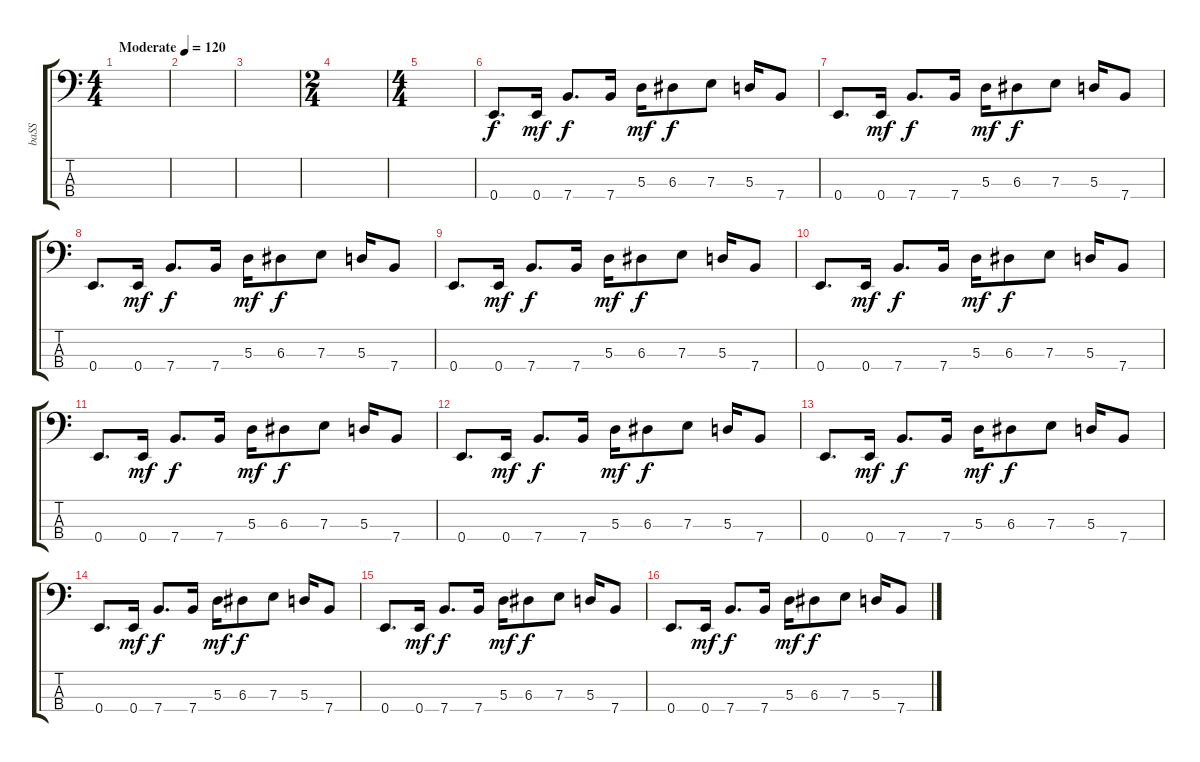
\track ("baSS" "baSS") {instrument electricbasspick}
\staff {score tabs}
\tuning (G2 D2 A1 E1) {hide}
\ts (4 4)
\tempo (120 "Moderate")
\clef f4
\ks c
|
|
|
\ts (2 4)
|
\ts (4 4)
|
0.4.8{d} 0.4.16{dy mf} 7.4.8{d dy f} 7.4.16 5.3.16{dy mf} 6.3.8{dy f} 7.3.8 5.3.16 7.4.8 |
0.4.8{d} 0.4.16{dy mf} 7.4.8{d dy f} 7.4.16 5.3.16{dy mf} 6.3.8{dy f} 7.3.8 5.3.16 7.4.8 |
0.4.8{d} 0.4.16{dy mf} 7.4.8{d dy f} 7.4.16 5.3.16{dy mf} 6.3.8{dy f} 7.3.8 5.3.16 7.4.8 |
0.4.8{d} 0.4.16{dy mf} 7.4.8{d dy f} 7.4.16 5.3.16{dy mf} 6.3.8{dy f} 7.3.8 5.3.16 7.4.8 |
0.4.8{d} 0.4.16{dy mf} 7.4.8{d dy f} 7.4.16 5.3.16{dy mf} 6.3.8{dy f} 7.3.8 5.3.16 7.4.8 |
0.4.8{d} 0.4.16{dy mf} 7.4.8{d dy f} 7.4.16 5.3.16{dy mf} 6.3.8{dy f} 7.3.8 5.3.16 7.4.8 |
0.4.8{d} 0.4.16{dy mf} 7.4.8{d dy f} 7.4.16 5.3.16{dy mf} 6.3.8{dy f} 7.3.8 5.3.16 7.4.8 |
0.4.8{d} 0.4.16{dy mf} 7.4.8{d dy f} 7.4.16 5.3.16{dy mf} 6.3.8{dy f} 7.3.8 5.3.16 7.4.8 |
0.4.8{d} 0.4.16{dy mf} 7.4.8{d dy f} 7.4.16 5.3.16{dy mf} 6.3.8{dy f} 7.3.8 5.3.16 7.4.8 |
0.4.8{d} 0.4.16{dy mf} 7.4.8{d dy f} 7.4.16 5.3.16{dy mf} 6.3.8{dy f} 7.3.8 5.3.16 7.4.8 |
0.4.8{d} 0.4.16{dy mf} 7.4.8{d dy f} 7.4.16 5.3.16{dy mf} 6.3.8{dy f} 7.3.8 5.3.16 7.4.8
